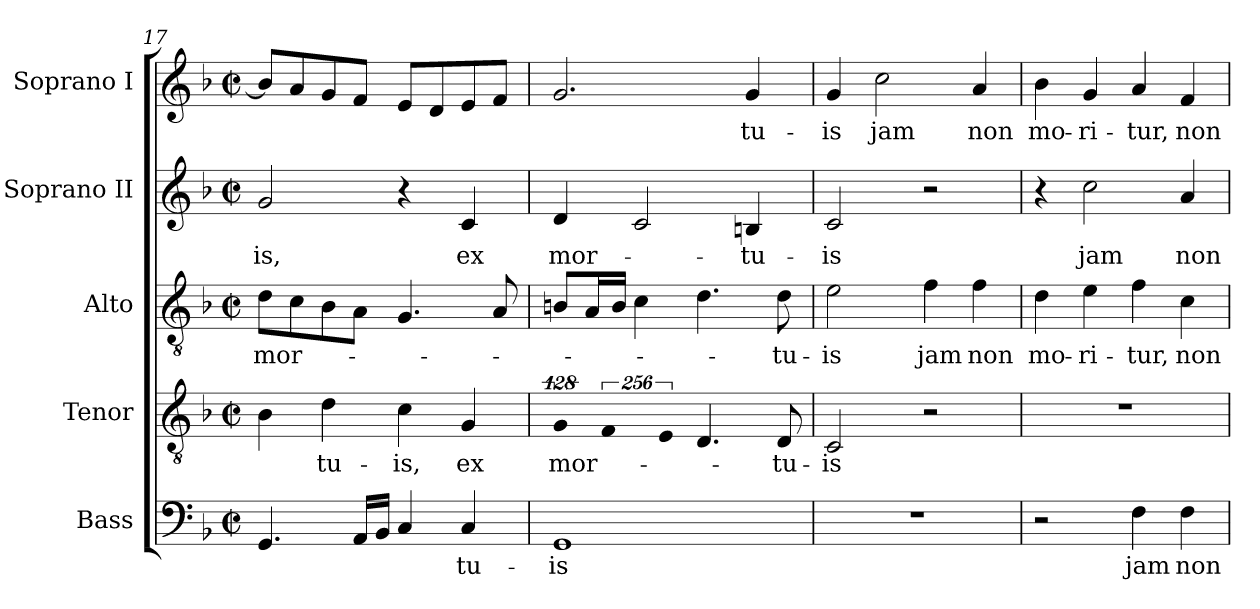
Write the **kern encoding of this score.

**kern	**text	**kern	**text	**kern	**text	**kern	**text	**kern	**text
*part5	*part5	*part4	*part4	*part3	*part3	*part2	*part2	*part1	*part1
*staff5	*staff5	*staff4	*staff4	*staff3	*staff3	*staff2	*staff2	*staff1	*staff1
*I"Bass	*	*I"Tenor	*	*I"Alto	*	*I"Soprano II	*	*I"Soprano I	*
*I'B	*	*I'T	*	*I'A	*	*I'S 2	*	*I'S 1	*
*clefF4	*	*clefGv2	*	*clefGv2	*	*clefG2	*	*clefG2	*
*ITrd7c12	*	*ITrd7c12	*	*	*	*	*	*	*
*k[b-]	*	*k[b-]	*	*k[b-]	*	*k[b-]	*	*k[b-]	*
*F:	*	*F:	*	*F:	*	*F:	*	*F:	*
*M2/2	*	*M2/2	*	*M2/2	*	*M2/2	*	*M2/2	*
*met(c|)	*	*met(c|)	*	*met(c|)	*	*met(c|)	*	*met(c|)	*
=17	=17	=17	=17	=17	=17	=17	=17	=17	=17
!	!	!	!	!	!LO:LY:b:color=#000000	!	!	!	!
!	!	!	!	!	!	!	!LO:LY:b:color=#000000	!	!
4.GGGi/	.	4BB-i\	.	8di\L	mor-	2gi/	-is,	8b-i/L]	.
.	.	.	.	8ci\	.	.	.	8ai/	.
!	!	!	!LO:LY:b:color=#000000	!	!	!	!	!	!
.	.	4Di\	-tu-	8B-i\	.	.	.	8gi/	.
16AAAi/LL	.	.	.	8Ai\J	.	.	.	8fi/J	.
16BBB-i/JJ	.	.	.	.	.	.	.	.	.
!	!	!	!LO:LY:b:color=#000000	!	!	!	!	!	!
4CCi/	.	4Ci\	-is,	4.Gi/	.	4r	.	8ei/L	.
.	.	.	.	.	.	.	.	8di/	.
!	!LO:LY:b:color=#000000	!	!	!	!	!	!	!	!
!	!	!	!LO:LY:b:color=#000000	!	!	!	!	!	!
!	!	!	!	!	!	!	!LO:LY:b:color=#000000	!	!
4CCi/	-tu-	4GGi/	ex	.	.	4ci/	ex	8ei/	.
.	.	.	.	8Ai/	.	.	.	8fi/J	.
=18	=18	=18	=18	=18	=18	=18	=18	=18	=18
!	!LO:LY:b:color=#000000	!LO:N:vis=4	!	!	!	!	!	!	!
!	!	!	!LO:LY:b:color=#000000	!	!	!	!	!	!
!	!	!	!	!	!	!	!LO:LY:b:color=#000000	!	!
1GGGi	-is	512%85GGi/	mor-	8Bni/L	.	4di/	mor-	2.gi/	.
.	.	.	.	16Ai/L	.	.	.	.	.
!	!	!LO:N:vis=4	!	!	!	!	!	!	!
.	.	1024%171FFi/	.	.	.	.	.	.	.
.	.	.	.	16Bi/JJ	.	.	.	.	.
.	.	.	.	4ci\	.	2ci/	.	.	.
!	!	!LO:N:vis=4	!	!	!	!	!	!	!
.	.	1024%171EEi/	.	.	.	.	.	.	.
.	.	4.DDi/	.	4.di\	.	.	.	.	.
!	!	!	!	!	!	!	!LO:LY:b:color=#000000	!	!
!	!	!	!	!	!	!	!	!	!LO:LY:b:color=#000000
.	.	.	.	.	.	4Bni/	-tu-	4gi/	-tu-
!	!	!	!LO:LY:b:color=#000000	!	!	!	!	!	!
!	!	!	!	!	!LO:LY:b:color=#000000	!	!	!	!
.	.	8DDi/	-tu-	8di\	-tu-	.	.	.	.
=19	=19	=19	=19	=19	=19	=19	=19	=19	=19
!	!	!	!LO:LY:b:color=#000000	!	!	!	!	!	!
!	!	!	!	!	!LO:LY:b:color=#000000	!	!	!	!
!	!	!	!	!	!	!	!LO:LY:b:color=#000000	!	!
!	!	!	!	!	!	!	!	!	!LO:LY:b:color=#000000
1r	.	2CCi/	-is	2ei\	-is	2ci/	-is	4gi/	-is
!	!	!	!	!	!	!	!	!	!LO:LY:b:color=#000000
.	.	.	.	.	.	.	.	2cci\	jam
!	!	!	!	!	!LO:LY:b:color=#000000	!	!	!	!
.	.	2r	.	4fi\	jam	2r	.	.	.
!	!	!	!	!	!LO:LY:b:color=#000000	!	!	!	!
!	!	!	!	!	!	!	!	!	!LO:LY:b:color=#000000
.	.	.	.	4fi\	non	.	.	4ai/	non
=20	=20	=20	=20	=20	=20	=20	=20	=20	=20
!	!	!	!	!	!LO:LY:b:color=#000000	!	!	!	!
!	!	!	!	!	!	!	!	!	!LO:LY:b:color=#000000
2r	.	1r	.	4di\	mo-	4r	.	4b-i\	mo-
!	!	!	!	!	!LO:LY:b:color=#000000	!	!	!	!
!	!	!	!	!	!	!	!LO:LY:b:color=#000000	!	!
!	!	!	!	!	!	!	!	!	!LO:LY:b:color=#000000
.	.	.	.	4ei\	-ri-	2cci\	jam	4gi/	-ri-
!	!LO:LY:b:color=#000000	!	!	!	!	!	!	!	!
!	!	!	!	!	!LO:LY:b:color=#000000	!	!	!	!
!	!	!	!	!	!	!	!	!	!LO:LY:b:color=#000000
4FFi\	jam	.	.	4fi\	-tur,	.	.	4ai/	-tur,
!	!LO:LY:b:color=#000000	!	!	!	!	!	!	!	!
!	!	!	!	!	!LO:LY:b:color=#000000	!	!	!	!
!	!	!	!	!	!	!	!LO:LY:b:color=#000000	!	!
!	!	!	!	!	!	!	!	!	!LO:LY:b:color=#000000
4FFi\	non	.	.	4ci\	non	4ai/	non	4fi/	non
=	=	=	=	=	=	=	=	=	=
*-	*-	*-	*-	*-	*-	*-	*-	*-	*-
